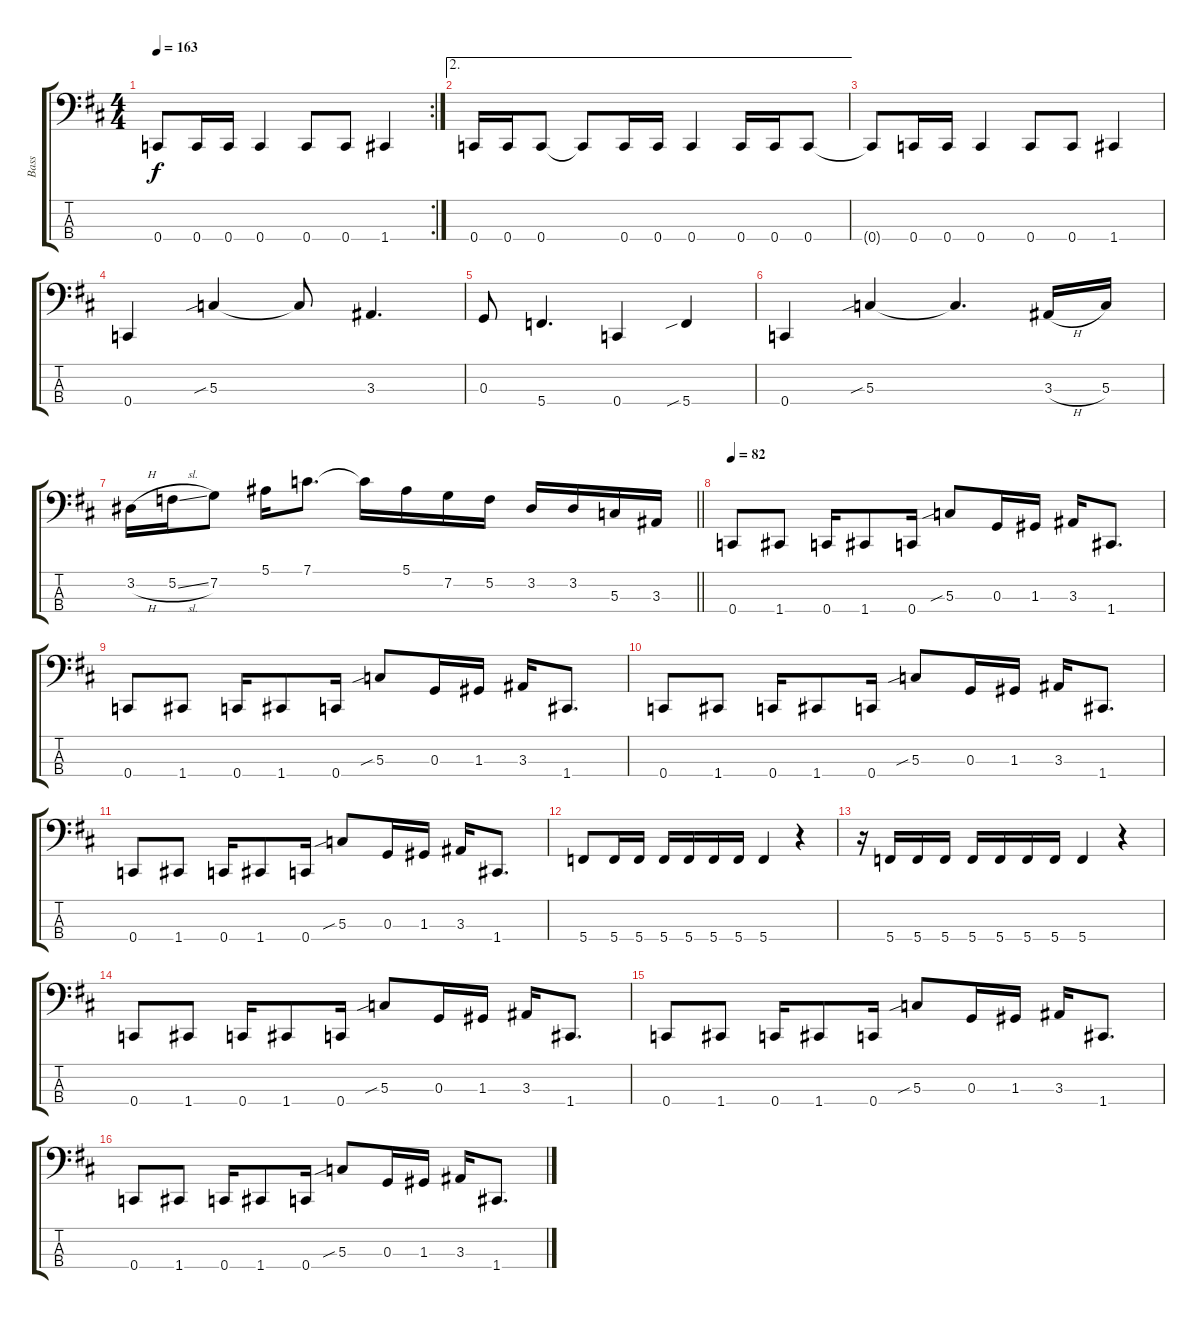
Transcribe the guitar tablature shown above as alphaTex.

\track ("Bass" "Bass") {instrument electricbasspick}
\staff {score tabs}
\tuning (F2 C2 G1 C1) {hide}
\rc 2
\ts (4 4)
\tempo 163
\clef f4
\ks d
0.4{t}.8{dy f} 0.4.16 0.4.16 0.4.4 0.4.8 0.4.8 1.4.4 |
\ae 2
0.4.16 0.4.16 0.4.8 0.4{t}.8 0.4.16 0.4.16 0.4.4 0.4.16 0.4.16 0.4.8 |
0.4{t}.8 0.4.16 0.4.16 0.4.4 0.4.8 0.4.8 1.4.4 |
0.4.4 5.3{sib}.4 5.3{t}.8 3.3.4{d} |
0.3.8 5.4.4{d} 0.4.4 5.4{sib}.4 |
0.4.4 5.3{sib}.4 5.3{t}.4{d} 3.3{h}.16 5.3.16 |
\barLineRight lightlight
3.2{h}.16 5.2{sl}.16 7.2.8 5.1.16 7.1.8{d} 7.1{t}.16 5.1.16 7.2.16 5.2.16 3.2.16 3.2.16 5.3.16 3.3.16 |
\section ("" " ")
\tempo 82
0.4.8 1.4.8 0.4.16 1.4.8 0.4.16 5.3{sib}.8 0.3.16 1.3.16 3.3.16 1.4.8{d} |
0.4.8 1.4.8 0.4.16 1.4.8 0.4.16 5.3{sib}.8 0.3.16 1.3.16 3.3.16 1.4.8{d} |
0.4.8 1.4.8 0.4.16 1.4.8 0.4.16 5.3{sib}.8 0.3.16 1.3.16 3.3.16 1.4.8{d} |
0.4.8 1.4.8 0.4.16 1.4.8 0.4.16 5.3{sib}.8 0.3.16 1.3.16 3.3.16 1.4.8{d} |
5.4.8 5.4.16 5.4.16 5.4.16 5.4.16 5.4.16 5.4.16 5.4.4 r.4 |
r.16 5.4.16 5.4.16 5.4.16 5.4.16 5.4.16 5.4.16 5.4.16 5.4.4 r.4 |
0.4.8 1.4.8 0.4.16 1.4.8 0.4.16 5.3{sib}.8 0.3.16 1.3.16 3.3.16 1.4.8{d} |
0.4.8 1.4.8 0.4.16 1.4.8 0.4.16 5.3{sib}.8 0.3.16 1.3.16 3.3.16 1.4.8{d} |
0.4.8 1.4.8 0.4.16 1.4.8 0.4.16 5.3{sib}.8 0.3.16 1.3.16 3.3.16 1.4.8{d}
